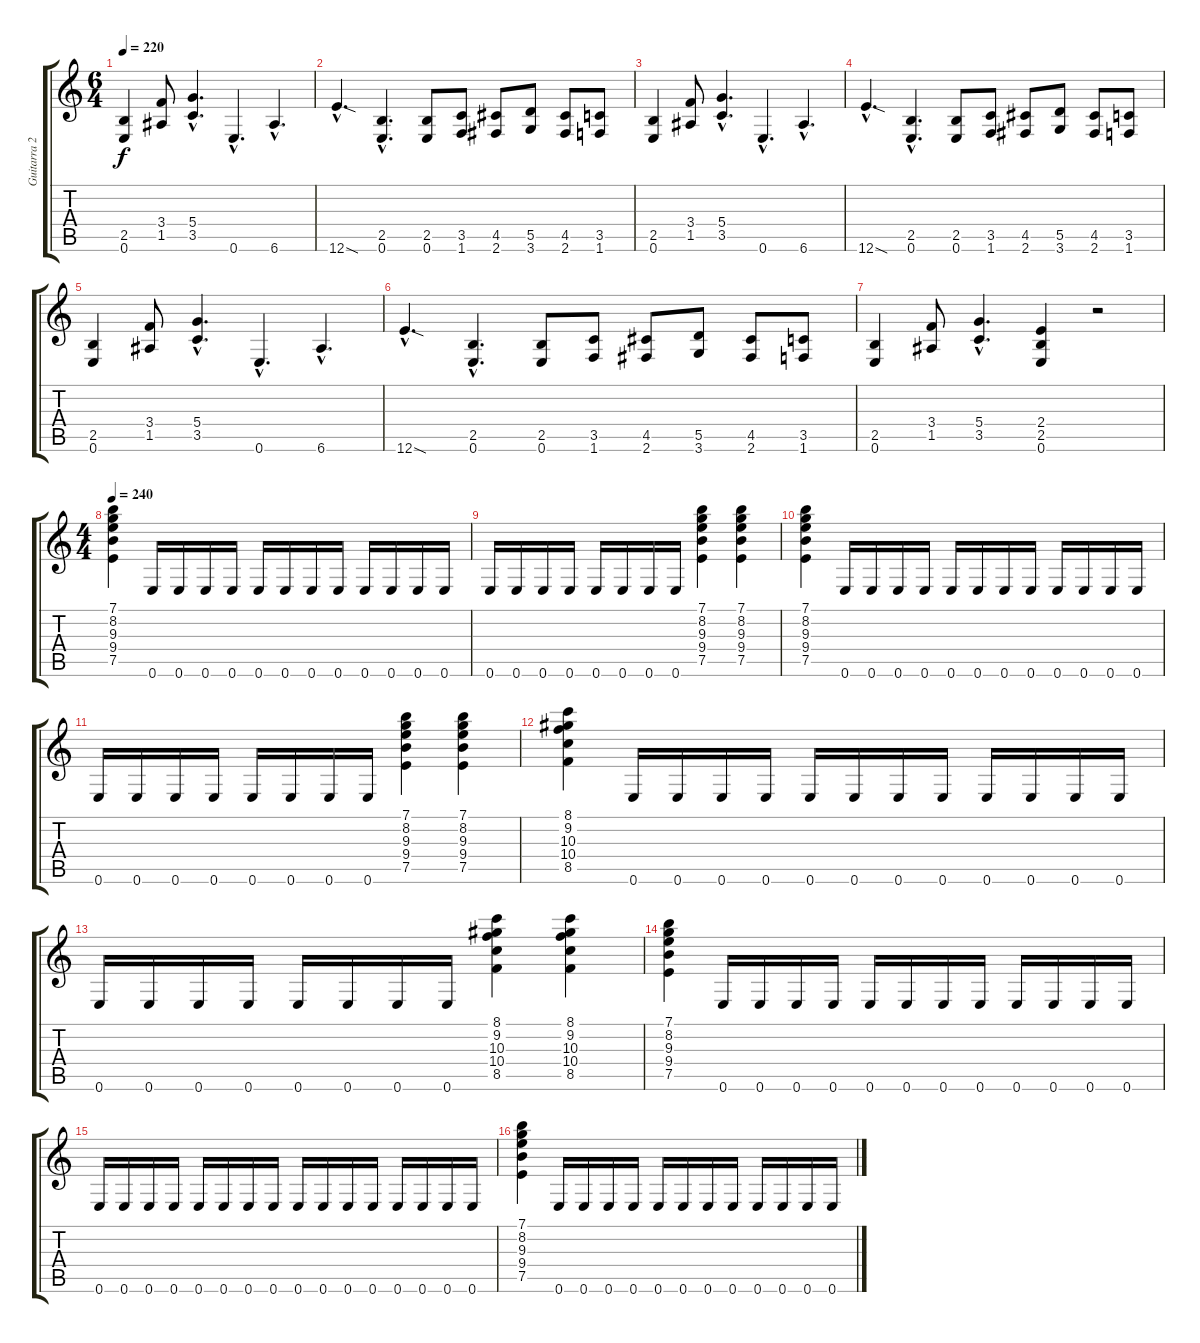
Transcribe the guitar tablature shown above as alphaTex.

\track ("Guitarra 2" "Guitarra 2") {instrument distortionguitar}
\staff {score tabs}
\tuning (E4 B3 G3 D3 A2 E2) {hide}
\ts (6 4)
\tempo 220
\clef g2
\ks c
(2.5 0.6).4{dy f} (3.4 1.5).8 (5.4{hac} 3.5{hac}).4{d} 0.6{hac}.4{d} 6.6{hac}.4{d} |
12.6{sod hac}.4{d} (2.5{hac} 0.6{hac}).4{d} (2.5 0.6).8 (3.5 1.6).8 (4.5 2.6).8 (5.5 3.6).8 (4.5 2.6).8 (3.5 1.6).8 |
(2.5 0.6).4 (3.4 1.5).8 (5.4{hac} 3.5{hac}).4{d} 0.6{hac}.4{d} 6.6{hac}.4{d} |
12.6{sod hac}.4{d} (2.5{hac} 0.6{hac}).4{d} (2.5 0.6).8 (3.5 1.6).8 (4.5 2.6).8 (5.5 3.6).8 (4.5 2.6).8 (3.5 1.6).8 |
(2.5 0.6).4 (3.4 1.5).8 (5.4{hac} 3.5{hac}).4{d} 0.6{hac}.4{d} 6.6{hac}.4{d} |
12.6{sod hac}.4{d} (2.5{hac} 0.6{hac}).4{d} (2.5 0.6).8 (3.5 1.6).8 (4.5 2.6).8 (5.5 3.6).8 (4.5 2.6).8 (3.5 1.6).8 |
(2.5 0.6).4 (3.4 1.5).8 (5.4{hac} 3.5{hac}).4{d} (2.4 2.5 0.6).4 r.2 |
\ts (4 4)
\tempo 240
(7.1 8.2 9.3 9.4 7.5).4 0.6.16 0.6.16 0.6.16 0.6.16 0.6.16 0.6.16 0.6.16 0.6.16 0.6.16 0.6.16 0.6.16 0.6.16 |
0.6.16 0.6.16 0.6.16 0.6.16 0.6.16 0.6.16 0.6.16 0.6.16 (7.1 8.2 9.3 9.4 7.5).4 (7.1 8.2 9.3 9.4 7.5).4 |
(7.1 8.2 9.3 9.4 7.5).4 0.6.16 0.6.16 0.6.16 0.6.16 0.6.16 0.6.16 0.6.16 0.6.16 0.6.16 0.6.16 0.6.16 0.6.16 |
0.6.16 0.6.16 0.6.16 0.6.16 0.6.16 0.6.16 0.6.16 0.6.16 (7.1 8.2 9.3 9.4 7.5).4 (7.1 8.2 9.3 9.4 7.5).4 |
(8.1 9.2 10.3 10.4 8.5).4 0.6.16 0.6.16 0.6.16 0.6.16 0.6.16 0.6.16 0.6.16 0.6.16 0.6.16 0.6.16 0.6.16 0.6.16 |
0.6.16 0.6.16 0.6.16 0.6.16 0.6.16 0.6.16 0.6.16 0.6.16 (8.1 9.2 10.3 10.4 8.5).4 (8.1 9.2 10.3 10.4 8.5).4 |
(7.1 8.2 9.3 9.4 7.5).4 0.6.16 0.6.16 0.6.16 0.6.16 0.6.16 0.6.16 0.6.16 0.6.16 0.6.16 0.6.16 0.6.16 0.6.16 |
0.6.16 0.6.16 0.6.16 0.6.16 0.6.16 0.6.16 0.6.16 0.6.16 0.6.16 0.6.16 0.6.16 0.6.16 0.6.16 0.6.16 0.6.16 0.6.16 |
(7.1 8.2 9.3 9.4 7.5).4 0.6.16 0.6.16 0.6.16 0.6.16 0.6.16 0.6.16 0.6.16 0.6.16 0.6.16 0.6.16 0.6.16 0.6.16
